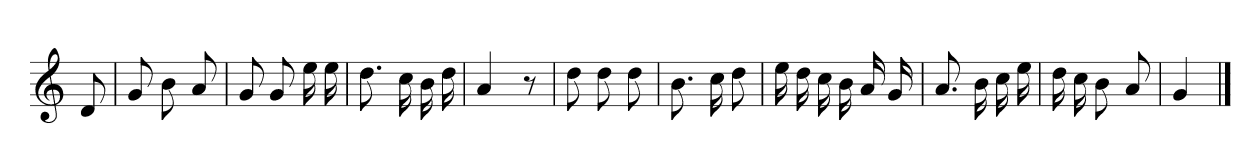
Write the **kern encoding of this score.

**kern
*part1
*staff1
*clefG2
*k[]
=
8d
=1
8g
8b
8a
=2
8g
8g
16ee
16ee
=3
8.dd
16cc
16b
16dd
=4
4a
8r
=5
8dd
8dd
8dd
=6
8.b
16cc
8dd
=7
16ee
16dd
16cc
16b
16a
16g
=8
8.a
16b
16cc
16ee
=9
16dd
16cc
8b
8a
=10
4g
==
*-
